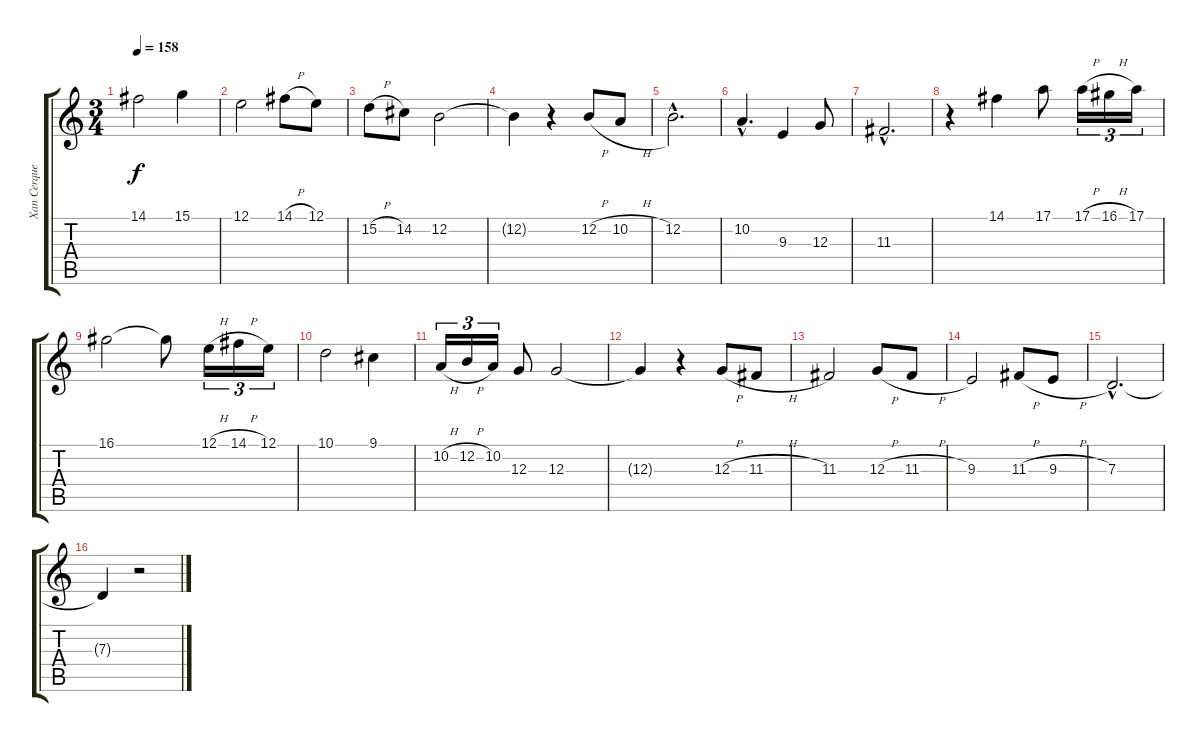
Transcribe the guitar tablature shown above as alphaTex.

\track ("Xan Cerqueiro" "Xan Cerque") {instrument flute}
\staff {score tabs}
\tuning (E4 B3 G3 D3 A2 E2) {hide}
\ts (3 4)
\tempo 158
\clef g2
\ks c
14.1.2{dy f} 15.1.4 |
12.1.2 14.1{h}.8 12.1.8 |
15.2{h}.8 14.2.8 12.2.2 |
12.2{t}.4 r.4 12.2{h}.8 10.2{h}.8 |
12.2{hac}.2{d} |
10.2{hac}.4{d} 9.3.4 12.3.8 |
11.3{hac}.2{d} |
r.4 14.1.4 17.1.8 17.1{h}.16{tu (3 2)} 16.1{h}.16{tu (3 2)} 17.1.16{tu (3 2)} |
16.1.2 16.1{t}.8 12.1{h}.16{tu (3 2)} 14.1{h}.16{tu (3 2)} 12.1.16{tu (3 2)} |
10.1.2 9.1.4 |
10.2{h}.16{tu (3 2)} 12.2{h}.16{tu (3 2)} 10.2.16{tu (3 2)} 12.3.8 12.3.2 |
12.3{t}.4 r.4 12.3{h}.8 11.3{h}.8 |
11.3.2 12.3{h}.8 11.3{h}.8 |
9.3.2 11.3{h}.8 9.3{h}.8 |
7.3{hac}.2{d} |
7.3{t}.4 r.2
